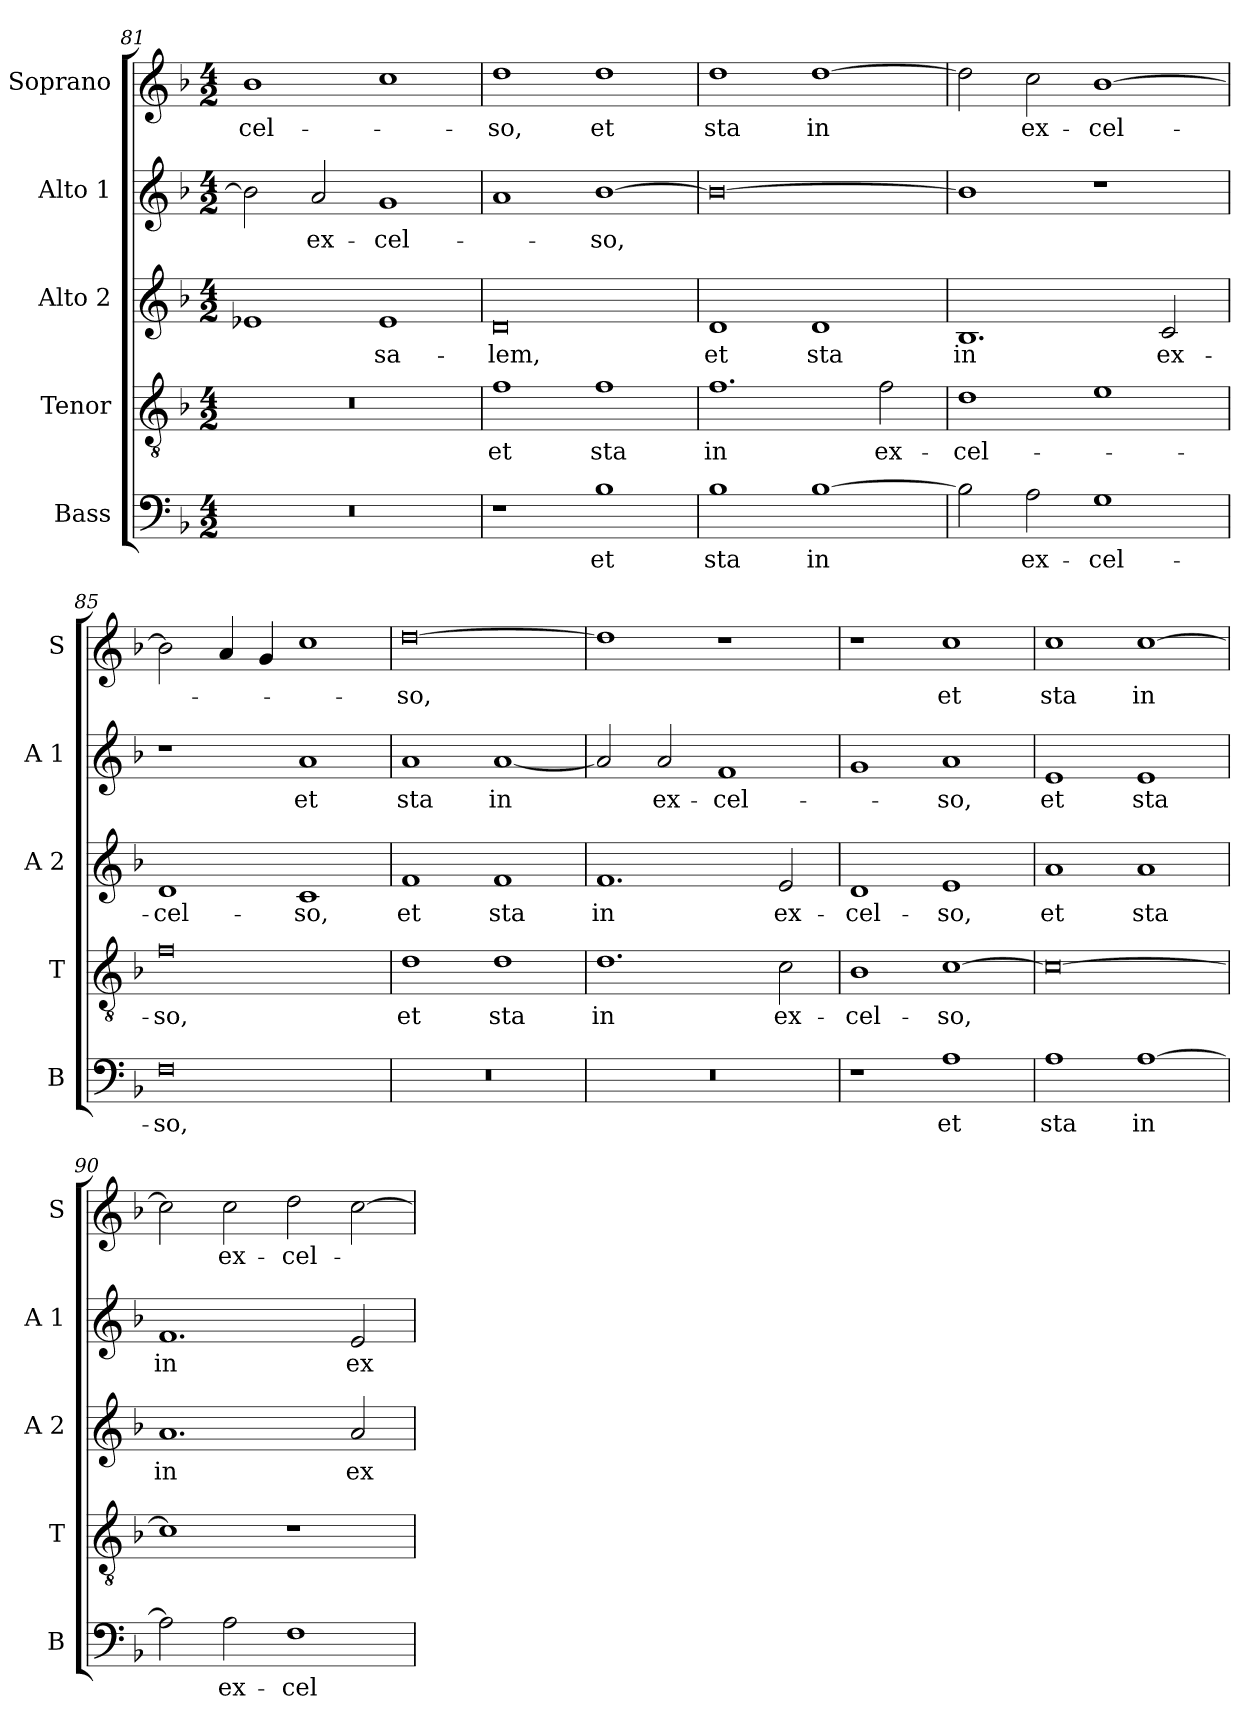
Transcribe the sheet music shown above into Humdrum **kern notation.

**kern	**text	**kern	**text	**kern	**text	**kern	**text	**kern	**text
*part5	*part5	*part4	*part4	*part3	*part3	*part2	*part2	*part1	*part1
*staff5	*staff5	*staff4	*staff4	*staff3	*staff3	*staff2	*staff2	*staff1	*staff1
*I"Bass	*	*I"Tenor	*	*I"Alto 2	*	*I"Alto 1	*	*I"Soprano	*
*I'B	*	*I'T	*	*I'A 2	*	*I'A 1	*	*I'S	*
!!LO:LB:g=z
*clefF4	*	*clefGv2	*	*clefG2	*	*clefG2	*	*clefG2	*
*k[b-]	*	*k[b-]	*	*k[b-]	*	*k[b-]	*	*k[b-]	*
*F:	*	*F:	*	*F:	*	*F:	*	*F:	*
*M4/2	*	*M4/2	*	*M4/2	*	*M4/2	*	*M4/2	*
=81	=81	=81	=81	=81	=81	=81	=81	=81	=81
!	!	!	!	!	!	!	!	!	!LO:LY:b
0r	.	0r	.	1e-X	.	2b-\]	.	1b-	-cel-
!	!	!	!	!	!	!	!LO:LY:b	!	!
.	.	.	.	.	.	2a/	ex-	.	.
!	!	!	!	!	!LO:LY:b	!	!LO:LY:b	!	!
.	.	.	.	1e-	-sa-	1g	-cel-	1cc	.
=82	=82	=82	=82	=82	=82	=82	=82	=82	=82
!	!	!	!LO:LY:b	!	!LO:LY:b	!	!	!	!LO:LY:b
1r	.	1f	et	0d	-lem,	1a	.	1dd	-so,
!	!LO:LY:b	!	!LO:LY:b	!	!	!	!LO:LY:b	!	!LO:LY:b
1B-	et	1f	sta	.	.	[1b-	-so,	1dd	et
=83	=83	=83	=83	=83	=83	=83	=83	=83	=83
!	!LO:LY:b	!	!LO:LY:b	!	!LO:LY:b	!	!	!	!LO:LY:b
1B-	sta	1.f	in	1d	et	0b-_	.	1dd	sta
!	!LO:LY:b	!	!	!	!LO:LY:b	!	!	!	!LO:LY:b
[1B-	in	.	.	1d	sta	.	.	[1dd	in
!	!	!	!LO:LY:b	!	!	!	!	!	!
.	.	2f\	ex-	.	.	.	.	.	.
=84	=84	=84	=84	=84	=84	=84	=84	=84	=84
!	!	!	!LO:LY:b	!	!LO:LY:b	!	!	!	!
2B-\]	.	1d	-cel-	1.B-	in	1b-]	.	2dd\]	.
!	!LO:LY:b	!	!	!	!	!	!	!	!LO:LY:b
2A\	ex-	.	.	.	.	.	.	2cc\	ex-
!	!LO:LY:b	!	!	!	!	!	!	!	!LO:LY:b
1G	-cel-	1e	.	.	.	1r	.	[1b-	-cel-
!	!	!	!	!	!LO:LY:b	!	!	!	!
.	.	.	.	2c/	ex-	.	.	.	.
!!LO:PB:g=z
=85	=85	=85	=85	=85	=85	=85	=85	=85	=85
!	!LO:LY:b	!	!LO:LY:b	!	!LO:LY:b	!	!	!	!
0F	-so,	0f	-so,	1d	-cel-	1r	.	2b-\]	.
.	.	.	.	.	.	.	.	4a/	.
.	.	.	.	.	.	.	.	4g/	.
!	!	!	!	!	!LO:LY:b	!	!LO:LY:b	!	!
.	.	.	.	1c	-so,	1a	et	1cc	.
=86	=86	=86	=86	=86	=86	=86	=86	=86	=86
!	!	!	!LO:LY:b	!	!LO:LY:b	!	!LO:LY:b	!	!LO:LY:b
0r	.	1d	et	1f	et	1a	sta	[0dd	-so,
!	!	!	!LO:LY:b	!	!LO:LY:b	!	!LO:LY:b	!	!
.	.	1d	sta	1f	sta	[1a	in	.	.
=87	=87	=87	=87	=87	=87	=87	=87	=87	=87
!	!	!	!LO:LY:b	!	!LO:LY:b	!	!	!	!
0r	.	1.d	in	1.f	in	2a/]	.	1dd]	.
!	!	!	!	!	!	!	!LO:LY:b	!	!
.	.	.	.	.	.	2a/	ex-	.	.
!	!	!	!	!	!	!	!LO:LY:b	!	!
.	.	.	.	.	.	1f	-cel-	1r	.
!	!	!	!LO:LY:b	!	!LO:LY:b	!	!	!	!
.	.	2c\	ex-	2e/	ex-	.	.	.	.
=88	=88	=88	=88	=88	=88	=88	=88	=88	=88
!	!	!	!LO:LY:b	!	!LO:LY:b	!	!	!	!
1r	.	1B-	-cel-	1d	-cel-	1g	.	1r	.
!	!LO:LY:b	!	!LO:LY:b	!	!LO:LY:b	!	!LO:LY:b	!	!LO:LY:b
1A	et	[1c	-so,	1e	-so,	1a	-so,	1cc	et
!!LO:LB:g=z
=89	=89	=89	=89	=89	=89	=89	=89	=89	=89
!	!LO:LY:b	!	!	!	!LO:LY:b	!	!LO:LY:b	!	!LO:LY:b
1A	sta	0c_	.	1a	et	1e	et	1cc	sta
!	!LO:LY:b	!	!	!	!LO:LY:b	!	!LO:LY:b	!	!LO:LY:b
[1A	in	.	.	1a	sta	1e	sta	[1cc	in
=90	=90	=90	=90	=90	=90	=90	=90	=90	=90
!	!	!	!	!	!LO:LY:b	!	!LO:LY:b	!	!
2A\]	.	1c]	.	1.a	in	1.f	in	2cc\]	.
!	!LO:LY:b	!	!	!	!	!	!	!	!LO:LY:b
2A\	ex-	.	.	.	.	.	.	2cc\	ex-
!	!LO:LY:b	!	!	!	!	!	!	!	!LO:LY:b
1F	-cel-	1r	.	.	.	.	.	2dd\	-cel-
!	!	!	!	!	!LO:LY:b	!	!LO:LY:b	!	!
.	.	.	.	2a/	ex-	2e/	ex-	[2cc\	.
=	=	=	=	=	=	=	=	=	=
*-	*-	*-	*-	*-	*-	*-	*-	*-	*-
